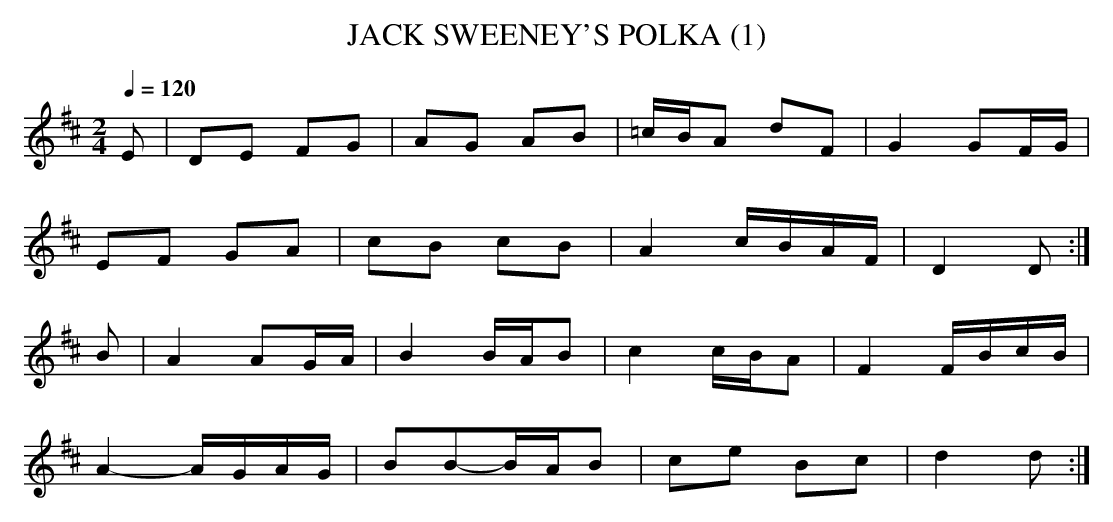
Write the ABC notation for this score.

X:1
T:JACK SWEENEY'S POLKA (1)
Q:1/4=120
L:1/8
M:2/4
K:D
E|DE FG|AG AB|=c/B/A dF|G2 GF/G/ |
EF GA|cB cB|A2 c/B/A/F/|D2 D :|
B|A2 AG/A/|B2 B/A/B|c2 c/B/A|F2 F/B/c/B/|
A2-A/G/A/G/|BB-B/A/B|ce Bc| d2 d :|
